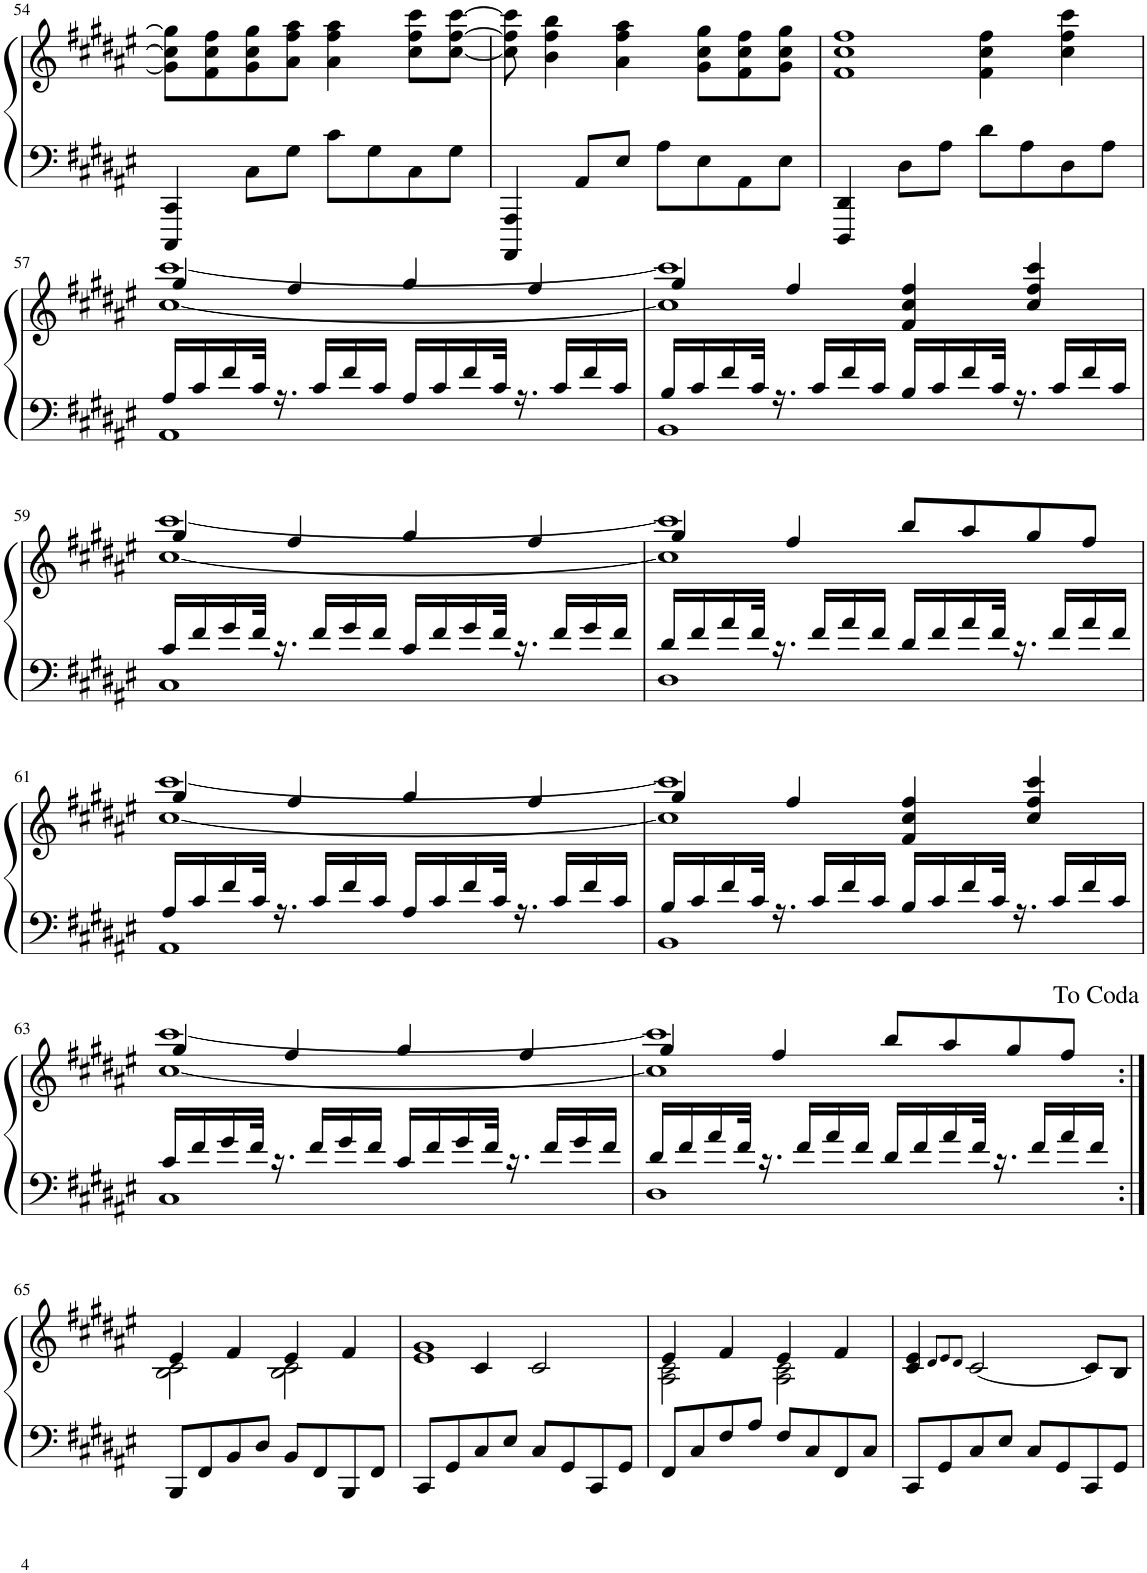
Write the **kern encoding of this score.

**kern	**kern
*part1	*part1
*staff2	*staff1
*I"Piano	*
*I'Pno.	*
!!LO:PB:g=z
*clefF4	*clefG2
*k[f#c#g#d#a#e#]	*k[f#c#g#d#a#e#]
*M4/4	*M4/4
=54	=54
4CCC#/ 4CC#/	8g#\] 8cc#\] 8gg#\]L
.	8f#\ 8cc#\ 8ff#\
8C#\L	8g#\ 8cc#\ 8gg#\
8G#\J	8a#\ 8ff#\ 8aa#\J
8c#\L	4a#\ 4ff#\ 4aa#\
8G#\	.
8C#\	8cc#\ 8ff#\ 8ccc#\L
8G#\J	[8cc#\ [8ff#\ [8ccc#\J
=55	=55
4AAAA#/ 4AAA#/	8cc#\] 8ff#\] 8ccc#\]
.	4b\ 4ff#\ 4bb\
8AA#/L	.
8E#/J	4a#\ 4ff#\ 4aa#\
8A#\L	.
8E#\	8g#\ 8cc#\ 8gg#\L
8AA#\	8f#\ 8cc#\ 8ff#\
8E#\J	8g#\ 8cc#\ 8gg#\J
=56	=56
*	*^
4DDD#/ 4DD#/	1f# 1cc# 1ff#	2ryy
8D#\L	.	.
8A#\J	.	.
8d#\L	.	4f#\ 4cc#\ 4ff#\
8A#\	.	.
8D#\	.	4cc#\ 4ff#\ 4ccc#\
8A#\J	.	.
!!LO:LB:g=z	!!
=57	=57	=57
*^	*	*
16A#/LL	1AA#	4gg#/	[1cc# [1ccc#
16c#/	.	.	.
16f#/	.	.	.
32c#/JJk	.	.	.
16.r	.	.	.
.	.	4ff#/	.
16c#/LL	.	.	.
16f#/	.	.	.
16c#/JJ	.	.	.
16A#/LL	.	4gg#/	.
16c#/	.	.	.
16f#/	.	.	.
32c#/JJk	.	.	.
16.r	.	.	.
.	.	4ff#/	.
16c#/LL	.	.	.
16f#/	.	.	.
16c#/JJ	.	.	.
=58	=58	=58	=58
16B/LL	1BB	4gg#/	1cc#] 1ccc#]
16c#/	.	.	.
16f#/	.	.	.
32c#/JJk	.	.	.
16.r	.	.	.
.	.	4ff#/	.
16c#/LL	.	.	.
16f#/	.	.	.
16c#/JJ	.	.	.
16B/LL	.	4f#/ 4cc#/ 4ff#/	.
16c#/	.	.	.
16f#/	.	.	.
32c#/JJk	.	.	.
16.r	.	.	.
.	.	4cc#/ 4ff#/ 4ccc#/	.
16c#/LL	.	.	.
16f#/	.	.	.
16c#/JJ	.	.	.
!!LO:LB:g=z	!!
=59	=59	=59	=59
16c#/LL	1C#	4gg#/	[1cc# [1ccc#
16f#/	.	.	.
16g#/	.	.	.
32f#/JJk	.	.	.
16.r	.	.	.
.	.	4ff#/	.
16f#/LL	.	.	.
16g#/	.	.	.
16f#/JJ	.	.	.
16c#/LL	.	4gg#/	.
16f#/	.	.	.
16g#/	.	.	.
32f#/JJk	.	.	.
16.r	.	.	.
.	.	4ff#/	.
16f#/LL	.	.	.
16g#/	.	.	.
16f#/JJ	.	.	.
=60	=60	=60	=60
16d#/LL	1D#	4gg#/	1cc#] 1ccc#]
16f#/	.	.	.
16a#/	.	.	.
32f#/JJk	.	.	.
16.r	.	.	.
.	.	4ff#/	.
16f#/LL	.	.	.
16a#/	.	.	.
16f#/JJ	.	.	.
16d#/LL	.	8bb/L	.
16f#/	.	.	.
16a#/	.	8aa#/	.
32f#/JJk	.	.	.
16.r	.	.	.
.	.	8gg#/	.
16f#/LL	.	.	.
16a#/	.	8ff#/J	.
16f#/JJ	.	.	.
!!LO:LB:g=z	!!
=61	=61	=61	=61
16A#/LL	1AA#	4gg#/	[1cc# [1ccc#
16c#/	.	.	.
16f#/	.	.	.
32c#/JJk	.	.	.
16.r	.	.	.
.	.	4ff#/	.
16c#/LL	.	.	.
16f#/	.	.	.
16c#/JJ	.	.	.
16A#/LL	.	4gg#/	.
16c#/	.	.	.
16f#/	.	.	.
32c#/JJk	.	.	.
16.r	.	.	.
.	.	4ff#/	.
16c#/LL	.	.	.
16f#/	.	.	.
16c#/JJ	.	.	.
=62	=62	=62	=62
16B/LL	1BB	4gg#/	1cc#] 1ccc#]
16c#/	.	.	.
16f#/	.	.	.
32c#/JJk	.	.	.
16.r	.	.	.
.	.	4ff#/	.
16c#/LL	.	.	.
16f#/	.	.	.
16c#/JJ	.	.	.
16B/LL	.	4f#/ 4cc#/ 4ff#/	.
16c#/	.	.	.
16f#/	.	.	.
32c#/JJk	.	.	.
16.r	.	.	.
.	.	4cc#/ 4ff#/ 4ccc#/	.
16c#/LL	.	.	.
16f#/	.	.	.
16c#/JJ	.	.	.
!!LO:LB:g=z	!!
=63	=63	=63	=63
16c#/LL	1C#	4gg#/	[1cc# [1ccc#
16f#/	.	.	.
16g#/	.	.	.
32f#/JJk	.	.	.
16.r	.	.	.
.	.	4ff#/	.
16f#/LL	.	.	.
16g#/	.	.	.
16f#/JJ	.	.	.
16c#/LL	.	4gg#/	.
16f#/	.	.	.
16g#/	.	.	.
32f#/JJk	.	.	.
16.r	.	.	.
.	.	4ff#/	.
16f#/LL	.	.	.
16g#/	.	.	.
16f#/JJ	.	.	.
=64	=64	=64	=64
16d#/LL	1D#	4gg#/	1cc#] 1ccc#]
16f#/	.	.	.
16a#/	.	.	.
32f#/JJk	.	.	.
16.r	.	.	.
.	.	4ff#/	.
16f#/LL	.	.	.
16a#/	.	.	.
16f#/JJ	.	.	.
16d#/LL	.	8bb/L	.
16f#/	.	.	.
16a#/	.	8aa#/	.
32f#/JJk	.	.	.
16.r	.	.	.
.	.	8gg#/	.
16f#/LL	.	.	.
16a#/	.	8ff#/J	.
16f#/JJ	.	.	.
*v	*v	*	*
!!LO:LB:g=z	!!
=65:|!	=65:|!	=65:|!
8BBB/L	4e#/	2B\ 2c#\
8FF#/	.	.
8BB/	4f#/	.
8D#/J	.	.
8BB/L	4e#/	2B\ 2c#\
8FF#/	.	.
8BBB/	4f#/	.
8FF#/J	.	.
=66	=66	=66
8CC#/L	4ryy	1e# 1g#
8GG#/	.	.
8C#/	4c#/	.
8E#/J	.	.
8C#/L	2c#/	.
8GG#/	.	.
8CC#/	.	.
8GG#/J	.	.
=67	=67	=67
8FF#/L	4e#/	2A#\ 2c#\
8C#/	.	.
8F#/	4f#/	.
8A#/J	.	.
8F#/L	4e#/	2A#\ 2c#\
8C#/	.	.
8FF#/	4f#/	.
8C#/J	.	.
*	*v	*v
=68	=68
8CC#/L	4c#/ 4e#/
8GG#/	.
.	8qd#/L
.	8qe#/
.	8qd#/J
8C#/	[2c#/
8E#/J	.
8C#/L	.
8GG#/	.
8CC#/	8c#/L]
8GG#/J	8B/J
=	=
*-	*-
